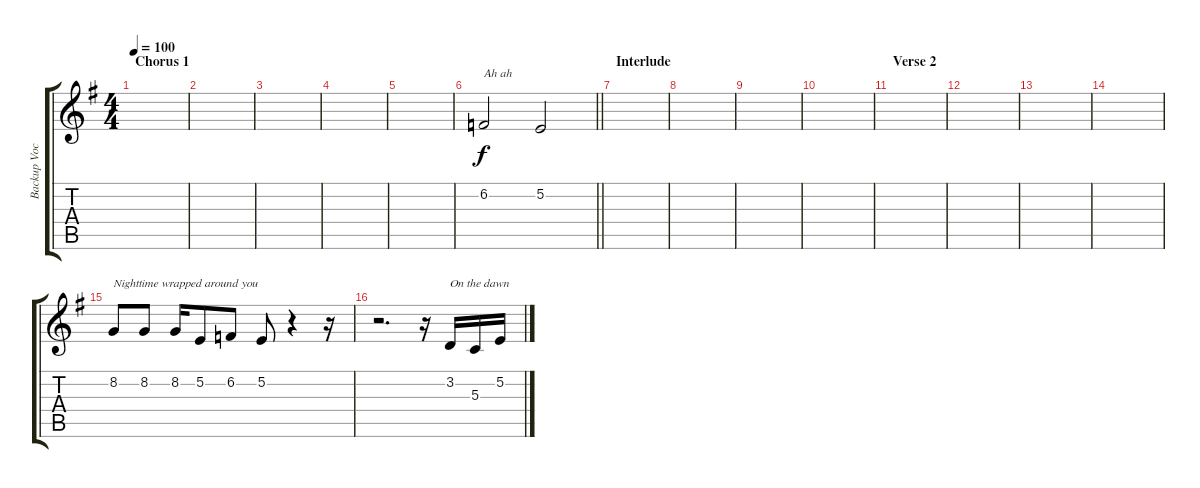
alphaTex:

\track ("Backup Vocals" "Backup Voc") {instrument lead6voice}
\staff {score tabs}
\tuning (E4 B3 G3 D3 A2 E2) {hide}
\ts (4 4)
\section ("" "Chorus 1")
\tempo 100
\clef g2
\ks g
|
|
|
|
|
\barLineRight lightlight
6.2.2{txt "Ah ah"} 5.2.2 |
\section ("" "Interlude")
|
|
|
|
\section ("" "Verse 2")
|
|
|
|
8.2.8{txt "Nighttime wrapped around you"} 8.2.8 8.2.16 5.2.8 6.2.8 5.2.8 r.4 r.16 |
r.2{d} r.16 3.2.16{txt "On the dawn"} 5.3.16 5.2.16
